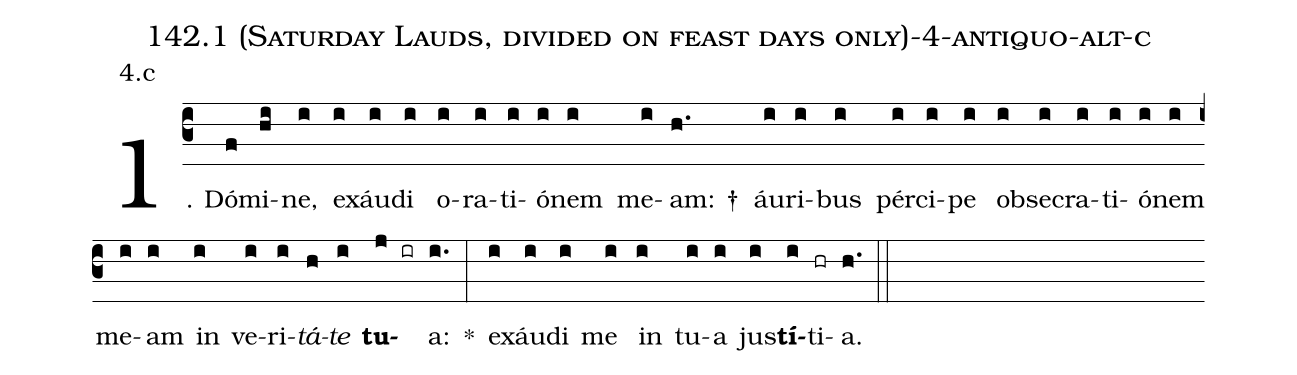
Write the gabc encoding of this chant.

name: 142.1 (Saturday Lauds, divided on feast days only)-4-antiquo-alt-c;
annotation: 4.c;
%%
(c3)1. Dó(f)mi(hi)ne,(i) ex(i)áu(i)di(i) o(i)ra(i)ti(i)ó(i)nem(i) me(i)am: †(h.) áu(i)ri(i)bus(i) pér(i)ci(i)pe(i) ob(i)se(i)cra(i)ti(i)ó(i)nem(i) me(i)am(i) in(i) ve(i)ri(i)<i>tá</i>(h)<i>te</i>(i) <b>tu</b>(j ir)a:(i.) *(:) ex(i)áu(i)di(i) me(i) in(i) tu(i)a(i) jus(i)<b>tí</b>(i)ti(hr)a.(h.) (::)
